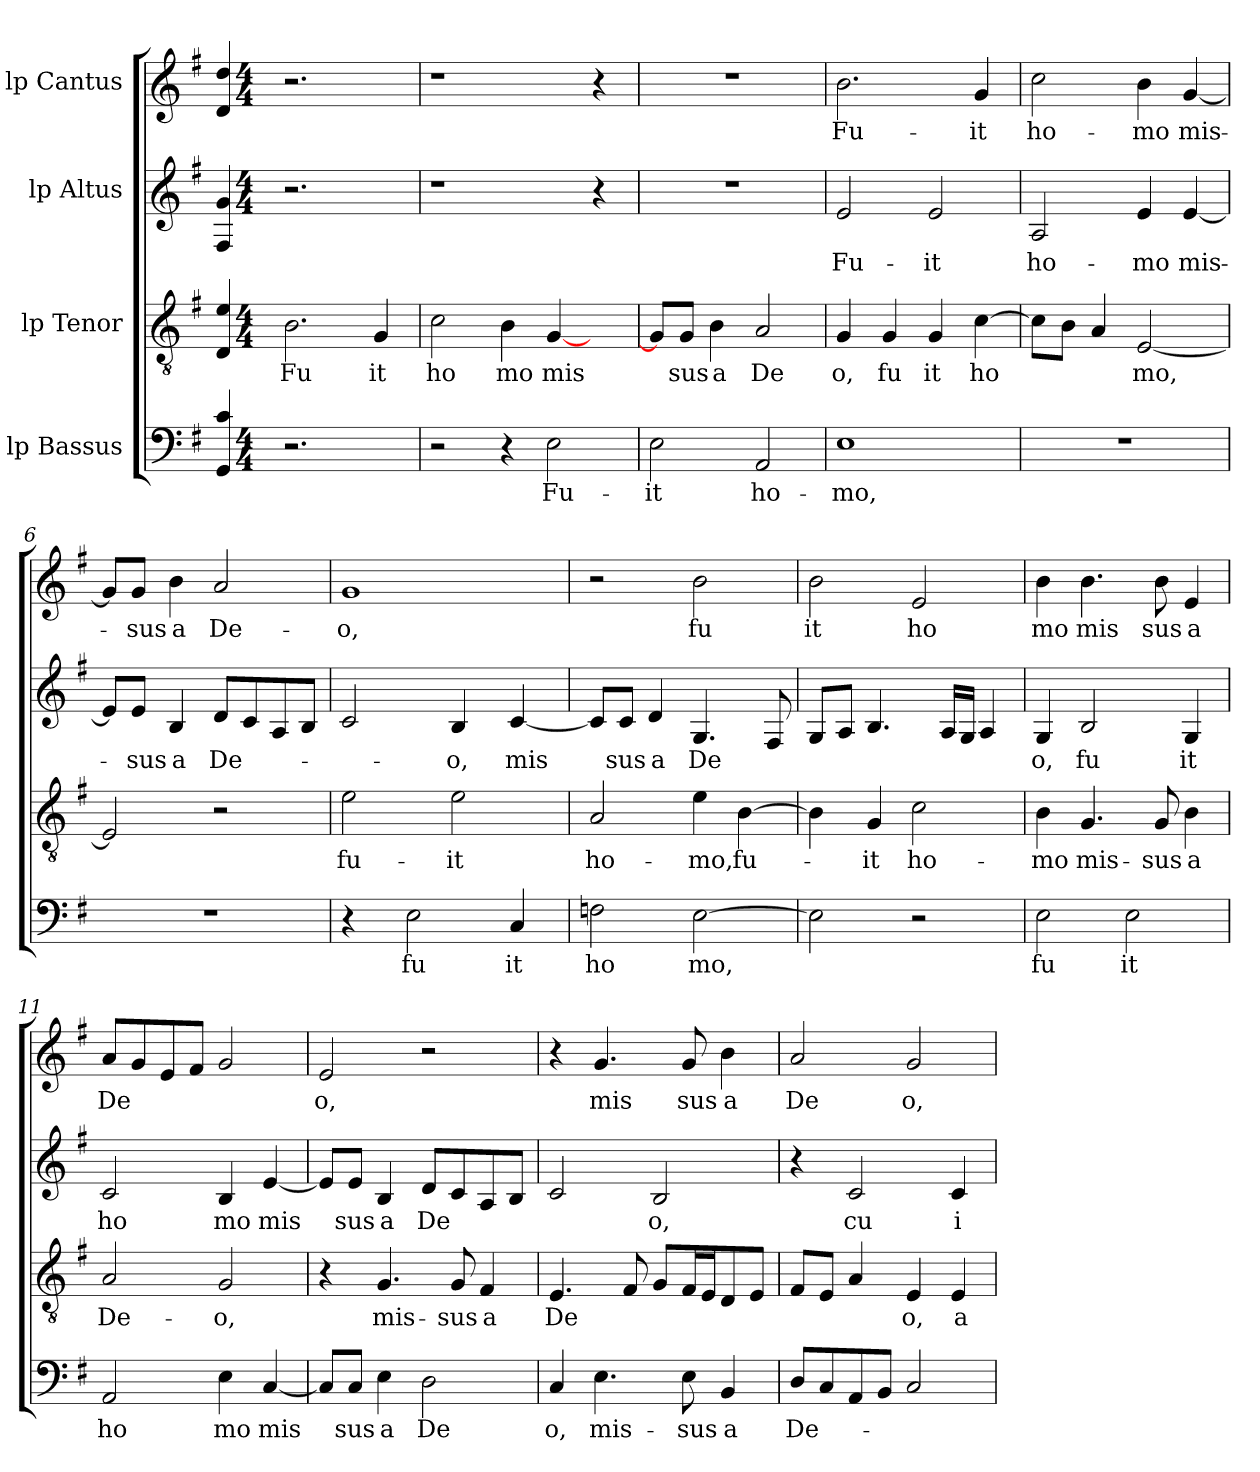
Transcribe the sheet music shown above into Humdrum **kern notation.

**kern	**text	**kern	**text	**kern	**text	**kern	**text
*part4	*part4	*part3	*part3	*part2	*part2	*part1	*part1
*staff4	*staff4	*staff3	*staff3	*staff2	*staff2	*staff1	*staff1
*I"lp Bassus	*	*I"lp Tenor	*	*I"lp Altus	*	*I"lp Cantus	*
!!LO:PB:g=z
*stria5	*	*stria5	*	*stria5	*	*stria5	*
*clefF4	*	*clefGv2	*	*clefG2	*	*clefG2	*
*k[f#]	*	*k[f#]	*	*k[f#]	*	*k[f#]	*
*G:	*	*G:	*	*G:	*	*G:	*
!!LO:REH:place=s3:a:B:fs=9:t=
=1	=1	=1	=1	=1	=1	=1	=1
4c/ 4GG/	.	4e/ 4D/	.	4g/ 4F#/	.	4dd/ 4d/	.
*M4/4	*	*M4/4	*	*M4/4	*	*M4/4	*
*met(c)	*	*met(c)	*	*met(c)	*	*met(c)	*
!	!	!	!LO:LY:b:cj	!	!	!	!
2.r	.	2.B\	Fu	2.r	.	2.r	.
!	!	!	!LO:LY:b:cj	!	!	!	!
4ryy	.	4G/	it	4ryy	.	4ryy	.
=2	=2	=2	=2	=2	=2	=2	=2
!	!	!	!LO:LY:b:cj	!	!	!	!
2r	.	2c\	ho	1r	.	1r	.
!	!	!	!LO:LY:b:cj	!	!	!	!
4r	.	4B\	mo	.	.	.	.
!	!LO:LY:b:cj	!	!LO:LY:b:cj	!	!	!	!
2E\	Fu-	[<4G/	mis	.	.	.	.
.	.	4ryy	.	4r	.	4r	.
=3	=3	=3	=3	=3	=3	=3	=3
!	!LO:LY:b:cj	!	!	!	!	!	!
2E\	-it	8G/L]	.	1r	.	1r	.
!	!	!	!LO:LY:b:cj	!	!	!	!
.	.	8G/J	sus	.	.	.	.
!	!	!	!LO:LY:b:cj	!	!	!	!
.	.	4B\	a	.	.	.	.
!	!LO:LY:b:cj	!	!LO:LY:b:cj	!	!	!	!
2AA/	ho-	2A/	De	.	.	.	.
=4	=4	=4	=4	=4	=4	=4	=4
!	!LO:LY:b:cj	!	!LO:LY:b:cj	!	!LO:LY:b:cj	!	!LO:LY:b:cj
1E	-mo,	4G/	o,	2e/	Fu-	2.b\	Fu-
!	!	!	!LO:LY:b:cj	!	!	!	!
.	.	4G/	fu	.	.	.	.
!	!	!	!LO:LY:b:cj	!	!LO:LY:b:cj	!	!
.	.	4G/	it	2e/	-it	.	.
!	!	!	!LO:LY:b:cj	!	!	!	!LO:LY:b:cj
.	.	[>4c\	ho	.	.	4g/	-it
=5	=5	=5	=5	=5	=5	=5	=5
!	!	!	!	!	!LO:LY:b:cj	!	!LO:LY:b:cj
1r	.	8c\L]	.	2A/	ho-	2cc\	ho-
.	.	8B\J	.	.	.	.	.
.	.	4A/	.	.	.	.	.
!	!	!	!LO:LY:b:cj	!	!LO:LY:b:cj	!	!LO:LY:b:cj
.	.	[<2E/	mo,	4e/	-mo	4b\	-mo
!	!	!	!	!	!LO:LY:b:cj	!	!LO:LY:b:cj
.	.	.	.	[<4e/	mis-	[<4g/	mis-
=6	=6	=6	=6	=6	=6	=6	=6
1r	.	2E/]	.	8e/L]	.	8g/L]	.
!	!	!	!	!	!LO:LY:b:cj	!	!LO:LY:b:cj
.	.	.	.	8e/J	-sus	8g/J	-sus
!	!	!	!	!	!LO:LY:b:cj	!	!LO:LY:b:cj
.	.	.	.	4B/	a	4b\	a
!	!	!	!	!	!LO:LY:b:cj	!	!LO:LY:b:cj
.	.	2r	.	8d/L	De-	2a/	De-
.	.	.	.	8c/	.	.	.
.	.	.	.	8A/	.	.	.
.	.	.	.	8B/J	.	.	.
!!LO:LB:g=z
=7	=7	=7	=7	=7	=7	=7	=7
!	!	!	!LO:LY:b:cj	!	!	!	!LO:LY:b:cj
*	*	*^	*	*	*	*	*
4r	.	2e\	8ryy	fu-	2c/	.	1g	-o,
.	.	.	64ryy	.	.	.	.	.
.	.	.	2ryy	.	.	.	.	.
!	!LO:LY:b:cj	!	!	!	!	!	!	!
2E\	fu	.	.	.	.	.	.	.
!	!	!	!	!LO:LY:b:cj	!	!LO:LY:b:cj	!	!
.	.	2e\	.	-it	4B/	-o,	.	.
.	.	.	4ryy	.	.	.	.	.
!	!LO:LY:b:cj	!	!	!	!	!LO:LY:b:cj	!	!
4C/	it	.	.	.	[<4c/	mis	.	.
.	.	.	16..ryy	.	.	.	.	.
=8	=8	=8	=8	=8	=8	=8	=8	=8
!	!LO:LY:b:cj	!	!	!LO:LY:b:cj	!	!	!	!
*	*	*v	*v	*	*	*	*	*
2Fn\	ho	2A/	ho-	8c/L]	.	2r	.
!	!	!	!	!	!LO:LY:b:cj	!	!
.	.	.	.	8c/J	sus	.	.
!	!	!	!	!	!LO:LY:b:cj	!	!
.	.	.	.	4d/	a	.	.
!	!LO:LY:b:cj	!	!LO:LY:b:cj	!	!LO:LY:b:cj	!	!LO:LY:b:cj
[>2E\	mo,	4e\	-mo,	4.G/	De	2b\	fu
!	!	!	!LO:LY:b:cj	!	!	!	!
.	.	[>4B\	fu-	.	.	.	.
.	.	.	.	8F#/	.	.	.
=9	=9	=9	=9	=9	=9	=9	=9
!	!	!	!	!	!	!	!LO:LY:b:cj
2E\]	.	4B\]	.	8G/L	.	2b\	it
.	.	.	.	8A/J	.	.	.
!	!	!	!LO:LY:b:cj	!	!	!	!
.	.	4G/	-it	4.B/	.	.	.
!	!	!	!LO:LY:b:cj	!	!	!	!LO:LY:b:cj
2r	.	2c\	ho-	.	.	2e/	ho
.	.	.	.	16A/L	.	.	.
.	.	.	.	16G/J	.	.	.
.	.	.	.	4A/	.	.	.
=10	=10	=10	=10	=10	=10	=10	=10
!	!LO:LY:b:cj	!	!LO:LY:b:cj	!	!LO:LY:b:cj	!	!LO:LY:b:cj
2E\	fu	4B\	-mo	4G/	o,	4b\	mo
!	!	!	!LO:LY:b:cj	!	!LO:LY:b:cj	!	!LO:LY:b:cj
.	.	4.G/	mis-	2B/	fu	4.b\	mis
!	!LO:LY:b:cj	!	!	!	!	!	!
2E\	it	.	.	.	.	.	.
!	!	!	!LO:LY:b:cj	!	!	!	!LO:LY:b:cj
.	.	8G/	-sus	.	.	8b\	sus
!	!	!	!LO:LY:b:cj	!	!LO:LY:b:cj	!	!LO:LY:b:cj
.	.	4B\	a	4G/	it	4e/	a
=11	=11	=11	=11	=11	=11	=11	=11
!	!LO:LY:b:cj	!	!LO:LY:b:cj	!	!LO:LY:b:cj	!	!LO:LY:b:cj
2AA/	ho	2A/	De-	2c/	ho	8a/L	De
.	.	.	.	.	.	8g/	.
.	.	.	.	.	.	8e/	.
.	.	.	.	.	.	8f#/J	.
!	!LO:LY:b:cj	!	!LO:LY:b:cj	!	!LO:LY:b:cj	!	!
4E\	mo	2G/	-o,	4B/	mo	2g/	.
!	!LO:LY:b:cj	!	!	!	!LO:LY:b:cj	!	!
[<4C/	mis	.	.	[<4e/	mis	.	.
=12	=12	=12	=12	=12	=12	=12	=12
!	!	!	!	!	!	!	!LO:LY:b:cj
8C/L]	.	4r	.	8e/L]	.	2e/	o,
!	!LO:LY:b:cj	!	!	!	!LO:LY:b:cj	!	!
8C/J	sus	.	.	8e/J	sus	.	.
!	!LO:LY:b:cj	!	!LO:LY:b:cj	!	!LO:LY:b:cj	!	!
4E\	a	4.G/	mis-	4B/	a	.	.
!	!LO:LY:b:cj	!	!	!	!LO:LY:b:cj	!	!
2D\	De	.	.	8d/L	De	2r	.
!	!	!	!LO:LY:b:cj	!	!	!	!
.	.	8G/	-sus	8c/	.	.	.
!	!	!	!LO:LY:b:cj	!	!	!	!
.	.	4F#/	a	8A/	.	.	.
.	.	.	.	8B/J	.	.	.
!!LO:LB:g=z
=13	=13	=13	=13	=13	=13	=13	=13
!	!LO:LY:b:cj	!	!LO:LY:b:cj	!	!	!	!
*	*	*^	*	*	*	*	*
4C/	o,	4.E/	4ryy	De	2c/	.	4r	.
!	!LO:LY:b:cj	!	!	!	!	!	!	!LO:LY:b:cj
4.E\	mis-	.	2.ryy	.	.	.	4.g/	mis
.	.	8F#/	.	.	.	.	.	.
!	!	!	!	!	!	!LO:LY:b:cj	!	!
.	.	8G/L	.	.	2B/	o,	.	.
!	!LO:LY:b:cj	!	!	!	!	!	!	!LO:LY:b:cj
8E\	-sus	16F#/	.	.	.	.	8g/	sus
.	.	16E/	.	.	.	.	.	.
!	!LO:LY:b:cj	!	!	!	!	!	!	!LO:LY:b:cj
4BB/	a	8D/	.	.	.	.	4b\	a
.	.	8E/J	.	.	.	.	.	.
=14	=14	=14	=14	=14	=14	=14	=14	=14
!	!LO:LY:b:cj	!	!	!	!	!	!	!LO:LY:b:cj
*	*	*v	*v	*	*	*	*	*
8D/L	De-	8F#/L	.	4r	.	2a/	De
8C/	.	8E/J	.	.	.	.	.
!	!	!	!	!	!LO:LY:b:cj	!	!
8AA/	.	4A/	.	2c/	cu	.	.
8BB/J	.	.	.	.	.	.	.
!	!	!	!LO:LY:b:cj	!	!	!	!LO:LY:b:cj
2C/	.	4E/	o,	.	.	2g/	o,
!	!	!	!LO:LY:b:cj	!	!LO:LY:b:cj	!	!
.	.	4E/	a	4c/	i	.	.
=	=	=	=	=	=	=	=
*-	*-	*-	*-	*-	*-	*-	*-
